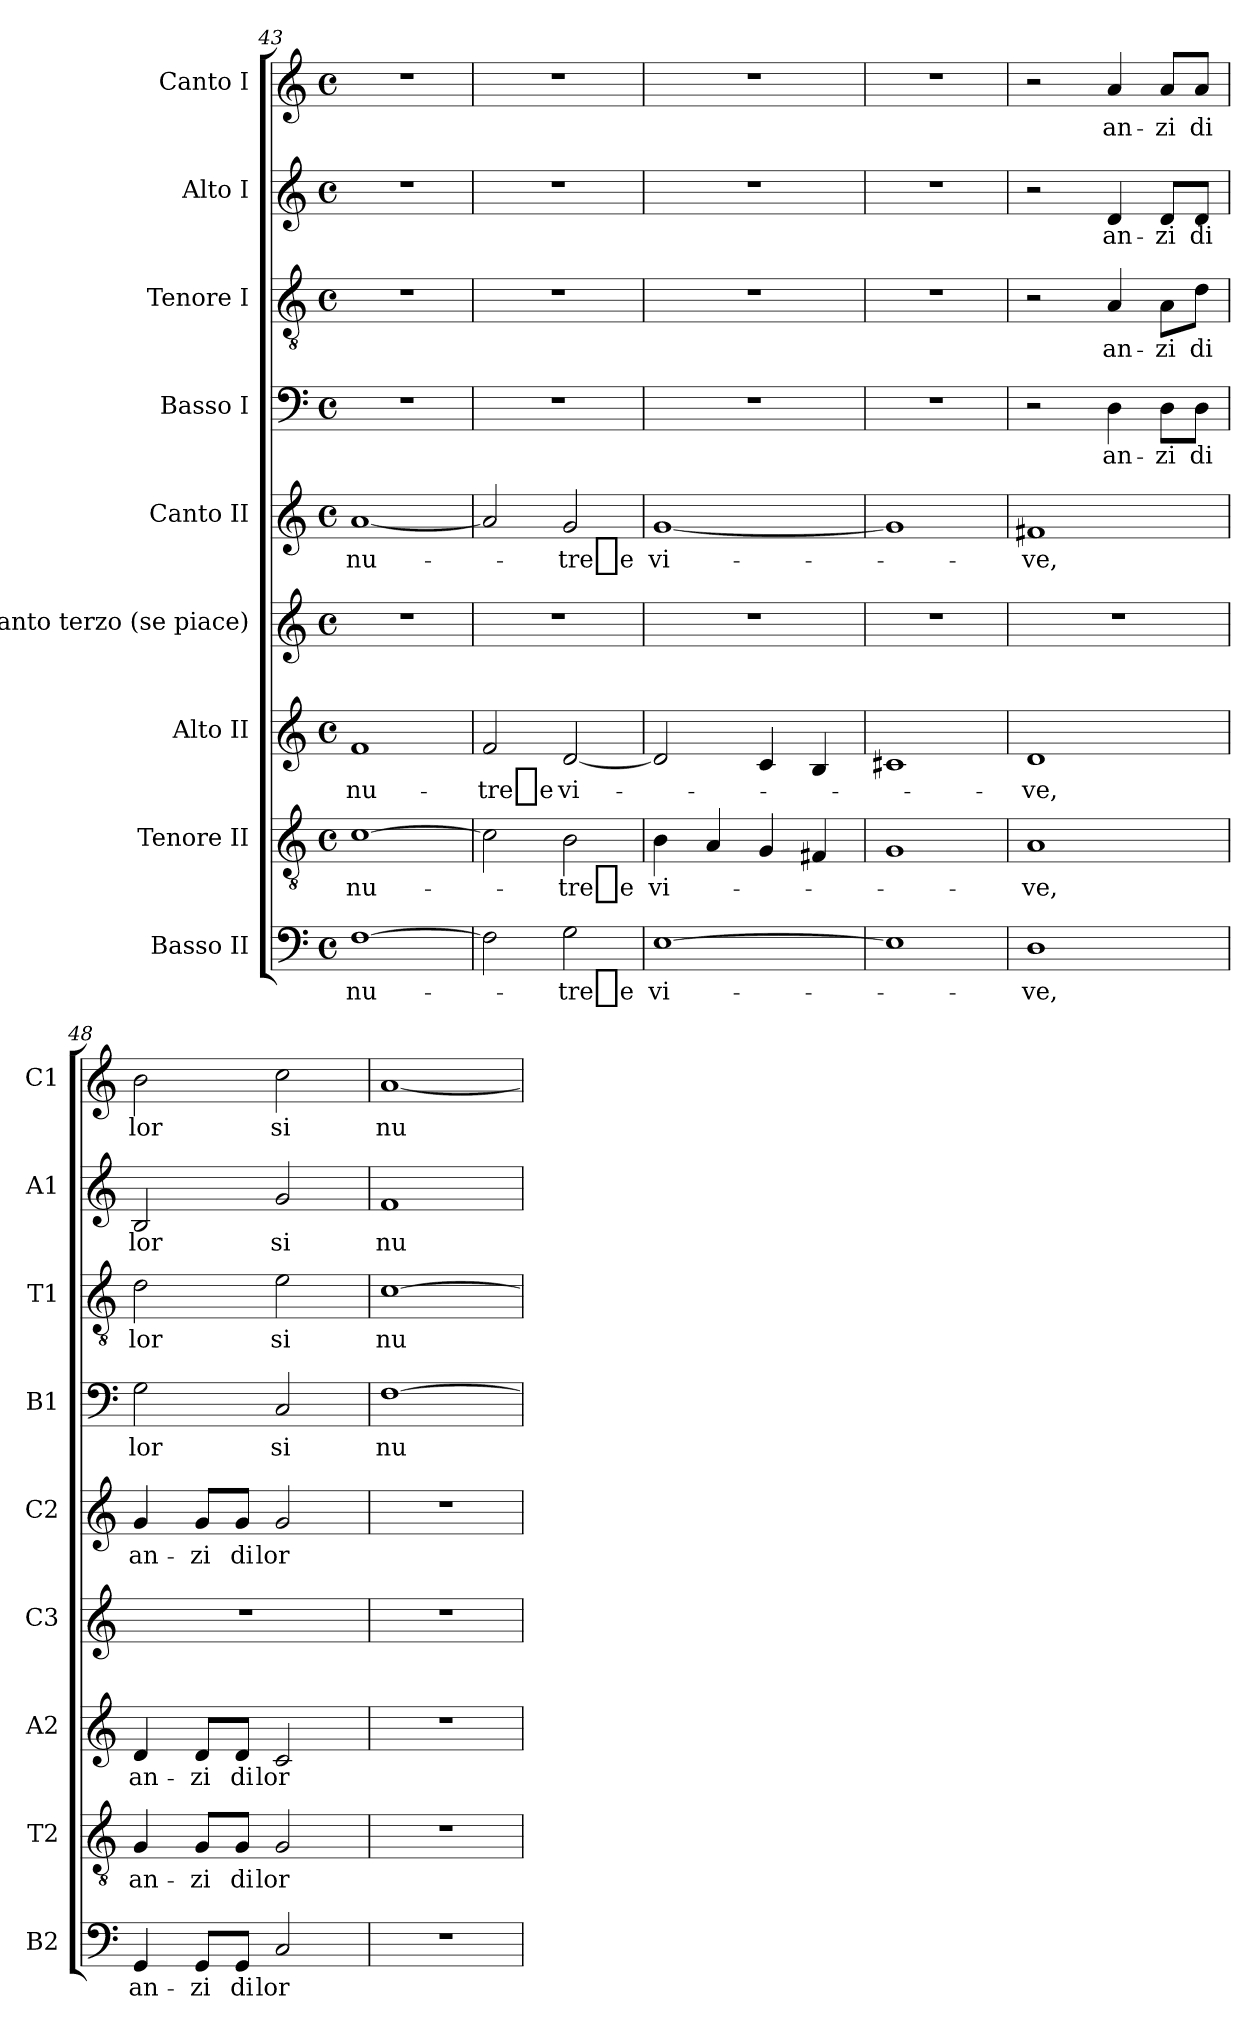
**kern	**text	**kern	**text	**kern	**text	**kern	**kern	**text	**kern	**text	**kern	**text	**kern	**text	**kern	**text
*part9	*part9	*part8	*part8	*part7	*part7	*part6	*part5	*part5	*part4	*part4	*part3	*part3	*part2	*part2	*part1	*part1
*staff9	*staff9	*staff8	*staff8	*staff7	*staff7	*staff6	*staff5	*staff5	*staff4	*staff4	*staff3	*staff3	*staff2	*staff2	*staff1	*staff1
*I"Basso II	*	*I"Tenore II	*	*I"Alto II	*	*I"Canto terzo  (se piace)	*I"Canto II	*	*I"Basso I	*	*I"Tenore I	*	*I"Alto I	*	*I"Canto I	*
*I'B2	*	*I'T2	*	*I'A2	*	*I'C3	*I'C2	*	*I'B1	*	*I'T1	*	*I'A1	*	*I'C1	*
*clefF4	*	*clefGv2	*	*clefG2	*	*clefG2	*clefG2	*	*clefF4	*	*clefGv2	*	*clefG2	*	*clefG2	*
*k[]	*	*k[]	*	*k[]	*	*k[]	*k[]	*	*k[]	*	*k[]	*	*k[]	*	*k[]	*
*C:	*	*C:	*	*C:	*	*C:	*C:	*	*C:	*	*C:	*	*C:	*	*C:	*
*M4/4	*	*M4/4	*	*M4/4	*	*M4/4	*M4/4	*	*M4/4	*	*M4/4	*	*M4/4	*	*M4/4	*
*met(c)	*	*met(c)	*	*met(c)	*	*met(c)	*met(c)	*	*met(c)	*	*met(c)	*	*met(c)	*	*met(c)	*
=43	=43	=43	=43	=43	=43	=43	=43	=43	=43	=43	=43	=43	=43	=43	=43	=43
[1F	nu-	[1c	nu-	1f	nu-	1r	[1a	nu-	1r	.	1r	.	1r	.	1r	.
=44	=44	=44	=44	=44	=44	=44	=44	=44	=44	=44	=44	=44	=44	=44	=44	=44
2F]	.	2c]	.	2f	-tre_e	1r	2a]	.	1r	.	1r	.	1r	.	1r	.
2G	-tre_e	2B	-tre_e	[2d	vi-	.	2g	-tre_e	.	.	.	.	.	.	.	.
=45	=45	=45	=45	=45	=45	=45	=45	=45	=45	=45	=45	=45	=45	=45	=45	=45
[1E	vi-	4B	vi-	2d]	.	1r	[1g	vi-	1r	.	1r	.	1r	.	1r	.
.	.	4A	.	.	.	.	.	.	.	.	.	.	.	.	.	.
.	.	4G	.	4c	.	.	.	.	.	.	.	.	.	.	.	.
.	.	4F#X	.	4B	.	.	.	.	.	.	.	.	.	.	.	.
=46	=46	=46	=46	=46	=46	=46	=46	=46	=46	=46	=46	=46	=46	=46	=46	=46
1E]	.	1G	.	1c#X	.	1r	1g]	.	1r	.	1r	.	1r	.	1r	.
=47	=47	=47	=47	=47	=47	=47	=47	=47	=47	=47	=47	=47	=47	=47	=47	=47
1D	-ve,	1A	-ve,	1d	-ve,	1r	1f#X	-ve,	2r	.	2r	.	2r	.	2r	.
.	.	.	.	.	.	.	.	.	4D	an-	4A	an-	4d	an-	4a	an-
.	.	.	.	.	.	.	.	.	8D\L	-zi	8A\L	-zi	8d/L	-zi	8a/L	-zi
.	.	.	.	.	.	.	.	.	8D\J	-di	8d\J	-di	8d/J	-di	8a/J	-di
=48	=48	=48	=48	=48	=48	=48	=48	=48	=48	=48	=48	=48	=48	=48	=48	=48
4GG	an-	4G	an-	4d	an-	1r	4g	an-	2G	-lor	2d	-lor	2B	-lor	2b	-lor
8GG/L	-zi	8G/L	-zi	8d/L	-zi	.	8g/L	-zi	.	.	.	.	.	.	.	.
8GG/J	-di	8G/J	-di	8d/J	-di	.	8g/J	-di	.	.	.	.	.	.	.	.
2C	-lor	2G	-lor	2c	-lor	.	2g	-lor	2C	-si	2e	-si	2g	-si	2cc	-si
=49	=49	=49	=49	=49	=49	=49	=49	=49	=49	=49	=49	=49	=49	=49	=49	=49
1r	.	1r	.	1r	.	1r	1r	.	[1F	nu-	[1c	nu-	1f	nu-	[1a	nu-
=	=	=	=	=	=	=	=	=	=	=	=	=	=	=	=	=
*-	*-	*-	*-	*-	*-	*-	*-	*-	*-	*-	*-	*-	*-	*-	*-	*-
